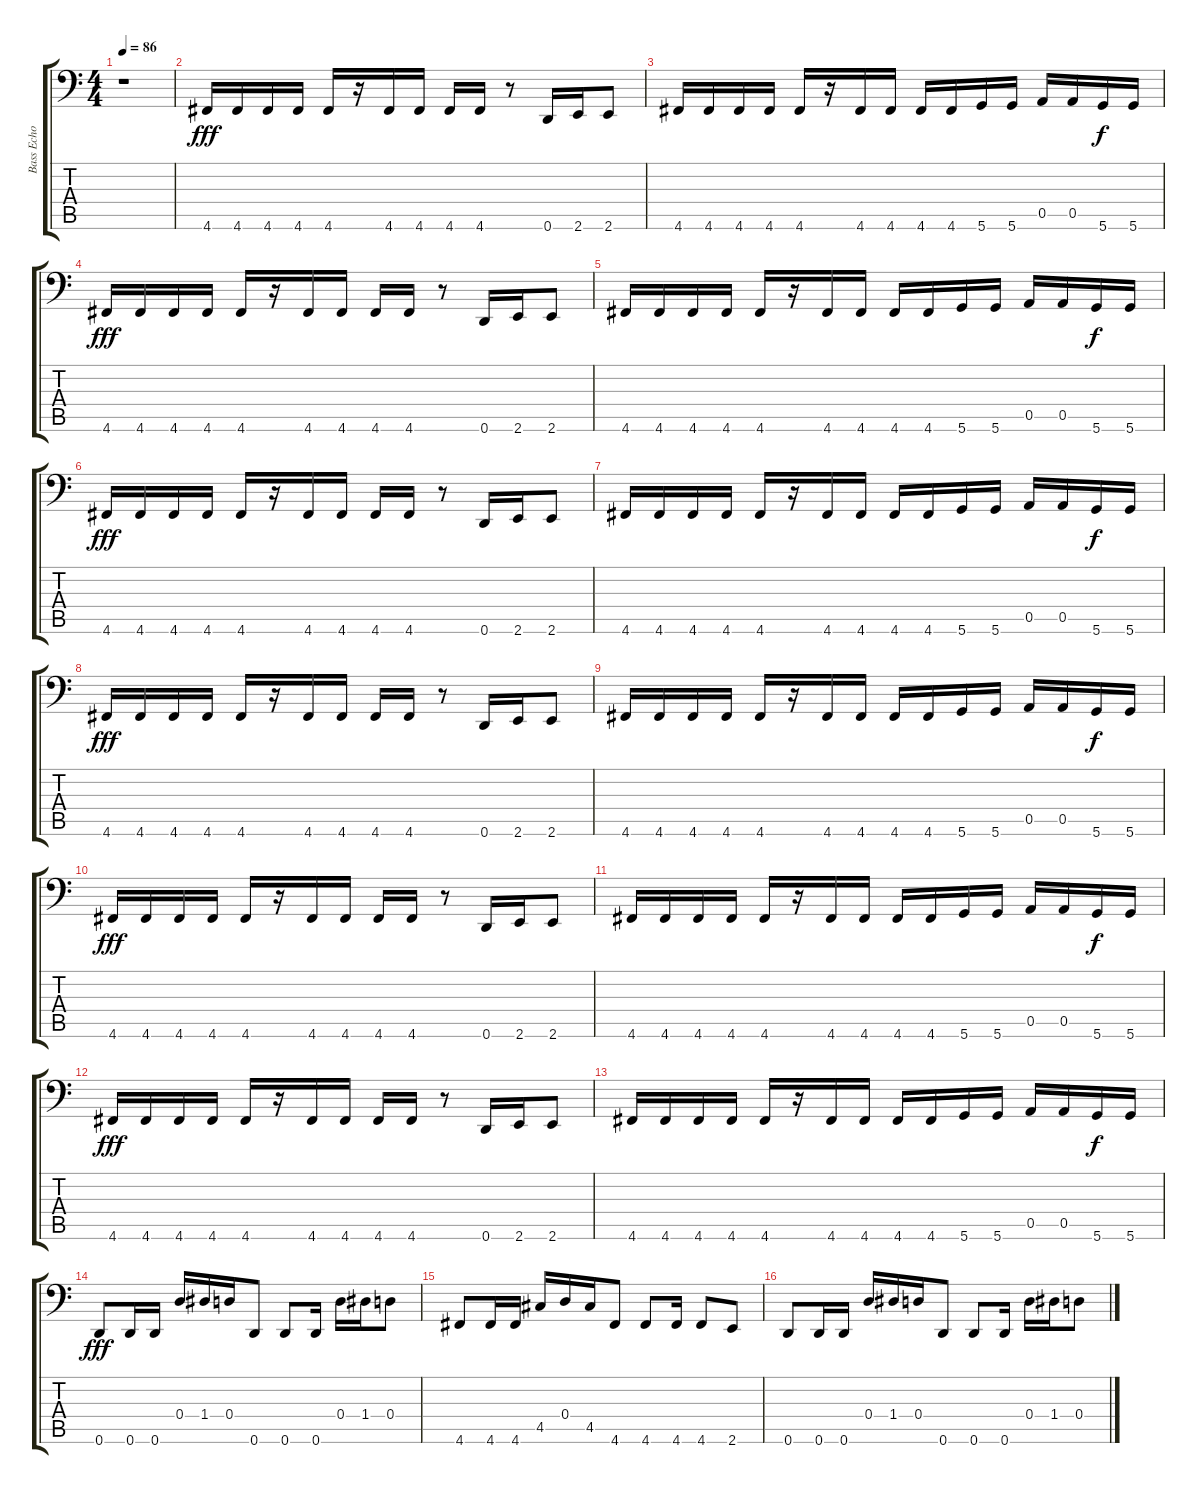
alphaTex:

\track ("Bass Echo" "Bass Echo") {instrument electricbasspick}
\staff {score tabs}
\tuning (E3 B2 G2 D2 A1 D1) {hide}
\ts (4 4)
\tempo 86
\clef f4
\ks c
r.1{dy fff instrument electricbasspick} |
4.6.16 4.6.16 4.6.16 4.6.16 4.6.16 r.16 4.6.16 4.6.16 4.6.16 4.6.16 r.8 0.6.16 2.6.16 2.6.8 |
4.6.16 4.6.16 4.6.16 4.6.16 4.6.16 r.16 4.6.16 4.6.16 4.6.16 4.6.16 5.6.16 5.6.16 0.5.16 0.5.16 5.6.16{dy f} 5.6.16 |
4.6.16{dy fff} 4.6.16 4.6.16 4.6.16 4.6.16 r.16 4.6.16 4.6.16 4.6.16 4.6.16 r.8 0.6.16 2.6.16 2.6.8 |
4.6.16 4.6.16 4.6.16 4.6.16 4.6.16 r.16 4.6.16 4.6.16 4.6.16 4.6.16 5.6.16 5.6.16 0.5.16 0.5.16 5.6.16{dy f} 5.6.16 |
4.6.16{dy fff} 4.6.16 4.6.16 4.6.16 4.6.16 r.16 4.6.16 4.6.16 4.6.16 4.6.16 r.8 0.6.16 2.6.16 2.6.8 |
4.6.16 4.6.16 4.6.16 4.6.16 4.6.16 r.16 4.6.16 4.6.16 4.6.16 4.6.16 5.6.16 5.6.16 0.5.16 0.5.16 5.6.16{dy f} 5.6.16 |
4.6.16{dy fff} 4.6.16 4.6.16 4.6.16 4.6.16 r.16 4.6.16 4.6.16 4.6.16 4.6.16 r.8 0.6.16 2.6.16 2.6.8 |
4.6.16 4.6.16 4.6.16 4.6.16 4.6.16 r.16 4.6.16 4.6.16 4.6.16 4.6.16 5.6.16 5.6.16 0.5.16 0.5.16 5.6.16{dy f} 5.6.16 |
4.6.16{dy fff} 4.6.16 4.6.16 4.6.16 4.6.16 r.16 4.6.16 4.6.16 4.6.16 4.6.16 r.8 0.6.16 2.6.16 2.6.8 |
4.6.16 4.6.16 4.6.16 4.6.16 4.6.16 r.16 4.6.16 4.6.16 4.6.16 4.6.16 5.6.16 5.6.16 0.5.16 0.5.16 5.6.16{dy f} 5.6.16 |
4.6.16{dy fff} 4.6.16 4.6.16 4.6.16 4.6.16 r.16 4.6.16 4.6.16 4.6.16 4.6.16 r.8 0.6.16 2.6.16 2.6.8 |
4.6.16 4.6.16 4.6.16 4.6.16 4.6.16 r.16 4.6.16 4.6.16 4.6.16 4.6.16 5.6.16 5.6.16 0.5.16 0.5.16 5.6.16{dy f} 5.6.16 |
0.6.8{dy fff} 0.6.16 0.6.16 0.4.16 1.4.16 0.4.16 0.6.8 0.6.8 0.6.16 0.4.16 1.4.16 0.4.8 |
4.6.8 4.6.16 4.6.16 4.5.16 0.4.16 4.5.16 4.6.8 4.6.8 4.6.16 4.6.8 2.6.8 |
0.6.8 0.6.16 0.6.16 0.4.16 1.4.16 0.4.16 0.6.8 0.6.8 0.6.16 0.4.16 1.4.16 0.4.8
